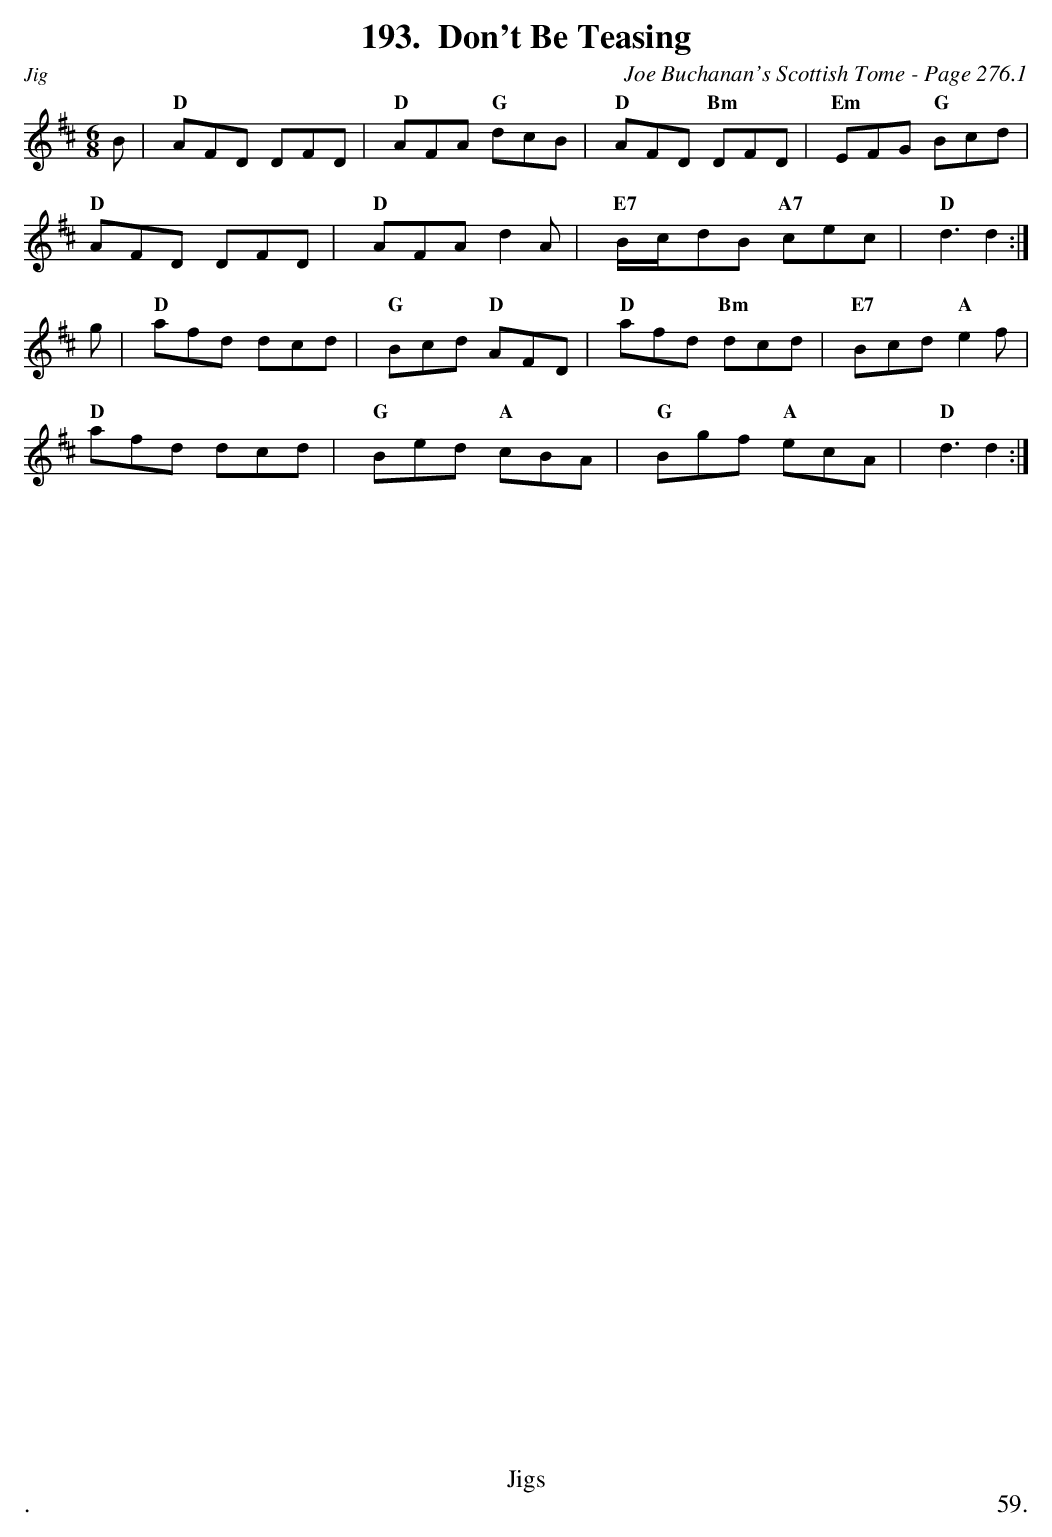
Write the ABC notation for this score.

X:1
T:Don't Be Teasing
C:Joe Buchanan's Scottish Tome - Page 276.1
L:1/8
M:6/8
K:D
B | "D"AFD DFD | "D"AFA "G"dcB | "D"AFD "Bm"DFD | "Em"EFG "G"Bcd |
"D"AFD DFD | "D"AFA d2 A | "E7"B/c/dB "A7"cec | "D"d3 d2 :|
g | "D"afd dcd | "G"Bcd "D"AFD | "D"afd "Bm"dcd | "E7"Bcd "A"e2 f |
"D"afd dcd | "G"Bed "A"cBA | "G"Bgf "A"ecA | "D"d3 d2 :|
